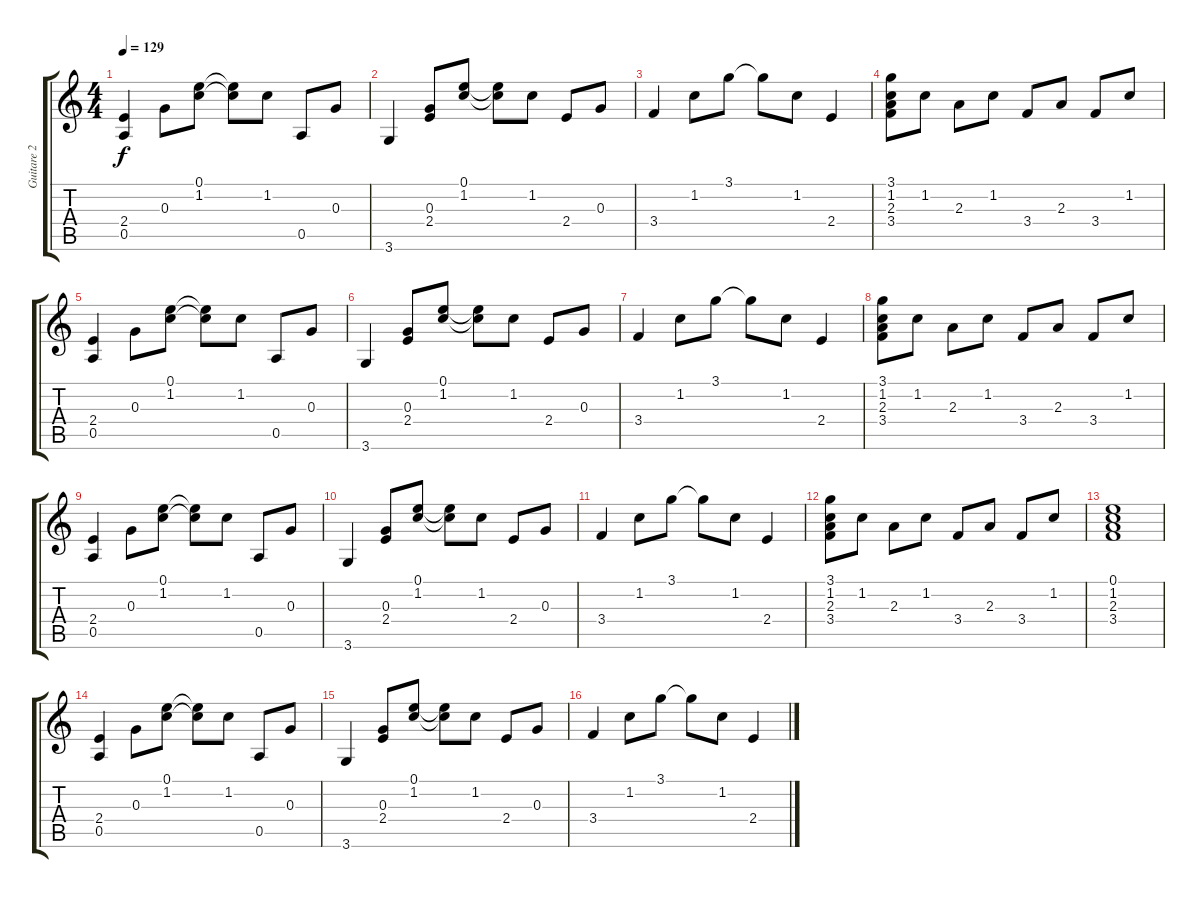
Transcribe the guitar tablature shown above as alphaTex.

\track ("Guitare 2" "Guitare 2") {instrument acousticguitarnylon}
\staff {score tabs}
\tuning (E4 B3 G3 D3 A2 E2) {hide}
\ts (4 4)
\tempo 129
\clef g2
\ks c
(2.4 0.5).4{dy f} 0.3.8 (0.1 1.2).8 (0.1{t} 1.2{t}).8 1.2.8 0.5.8 0.3.8 |
3.6.4 (0.3 2.4).8 (0.1 1.2).8 (0.1{t} 1.2{t}).8 1.2.8 2.4.8 0.3.8 |
3.4.4 1.2.8 3.1.8 3.1{t}.8 1.2.8 2.4.4 |
(3.1 1.2 2.3 3.4).8 1.2.8 2.3.8 1.2.8 3.4.8 2.3.8 3.4.8 1.2.8 |
(2.4 0.5).4 0.3.8 (0.1 1.2).8 (0.1{t} 1.2{t}).8 1.2.8 0.5.8 0.3.8 |
3.6.4 (0.3 2.4).8 (0.1 1.2).8 (0.1{t} 1.2{t}).8 1.2.8 2.4.8 0.3.8 |
3.4.4 1.2.8 3.1.8 3.1{t}.8 1.2.8 2.4.4 |
(3.1 1.2 2.3 3.4).8 1.2.8 2.3.8 1.2.8 3.4.8 2.3.8 3.4.8 1.2.8 |
(2.4 0.5).4 0.3.8 (0.1 1.2).8 (0.1{t} 1.2{t}).8 1.2.8 0.5.8 0.3.8 |
3.6.4 (0.3 2.4).8 (0.1 1.2).8 (0.1{t} 1.2{t}).8 1.2.8 2.4.8 0.3.8 |
3.4.4 1.2.8 3.1.8 3.1{t}.8 1.2.8 2.4.4 |
(3.1 1.2 2.3 3.4).8 1.2.8 2.3.8 1.2.8 3.4.8 2.3.8 3.4.8 1.2.8 |
(0.1 1.2 2.3 3.4).1 |
(2.4 0.5).4 0.3.8 (0.1 1.2).8 (0.1{t} 1.2{t}).8 1.2.8 0.5.8 0.3.8 |
3.6.4 (0.3 2.4).8 (0.1 1.2).8 (0.1{t} 1.2{t}).8 1.2.8 2.4.8 0.3.8 |
3.4.4 1.2.8 3.1.8 3.1{t}.8 1.2.8 2.4.4
